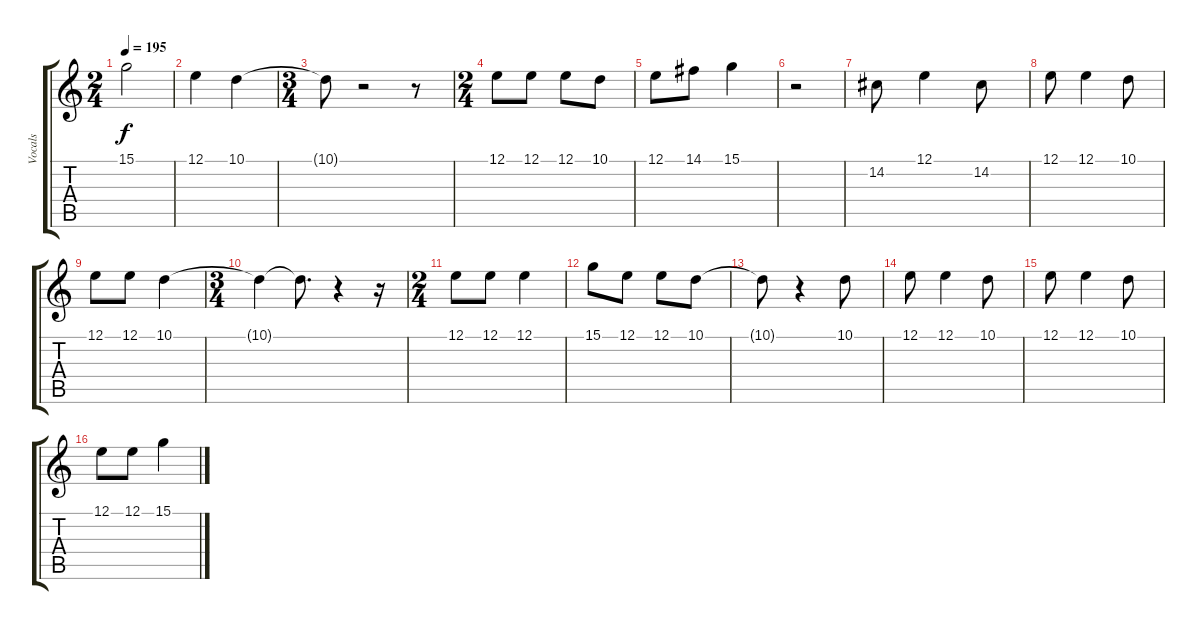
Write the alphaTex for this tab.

\track ("Vocals" "Vocals") {instrument lead1square}
\staff {score tabs}
\tuning (E4 B3 G3 D3 A2 E2) {hide}
\ts (2 4)
\tempo 195
\clef g2
\ks c
15.1.2{dy f} |
12.1.4 10.1.4 |
\ts (3 4)
10.1{t}.8 r.2 r.8 |
\ts (2 4)
12.1.8 12.1.8 12.1.8 10.1.8 |
12.1.8 14.1.8 15.1.4 |
r.2 |
14.2.8 12.1.4 14.2.8 |
12.1.8 12.1.4 10.1.8 |
12.1.8 12.1.8 10.1.4 |
\ts (3 4)
10.1{t}.4 10.1{t}.8{d} r.4 r.16 |
\ts (2 4)
12.1.8 12.1.8 12.1.4 |
15.1.8 12.1.8 12.1.8 10.1.8 |
10.1{t}.8 r.4 10.1.8 |
12.1.8 12.1.4 10.1.8 |
12.1.8 12.1.4 10.1.8 |
12.1.8 12.1.8 15.1.4
